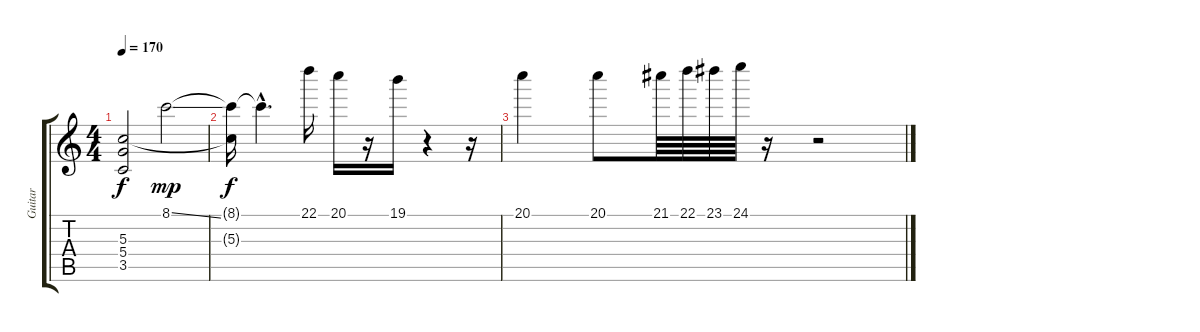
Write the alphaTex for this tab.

\track ("Guitar" "Guitar") {instrument overdrivenguitar}
\staff {score tabs}
\tuning (E4 B3 G3 D3 A2 E2) {hide}
\ts (4 4)
\tempo 170
\clef g2
\ks c
(5.3 5.4 3.5).2{dy f} 8.1{ss}.2{dy mp} |
(8.1{t} 5.3{t}).16{dy f} 8.1{hac t}.4{d} 22.1.16{instrument electricguitarmuted} 20.1.16 r.16 19.1.16 r.4 r.16 |
20.1.4 20.1.8 21.1.64 22.1.64 23.1.64 24.1.64 r.16 r.2
